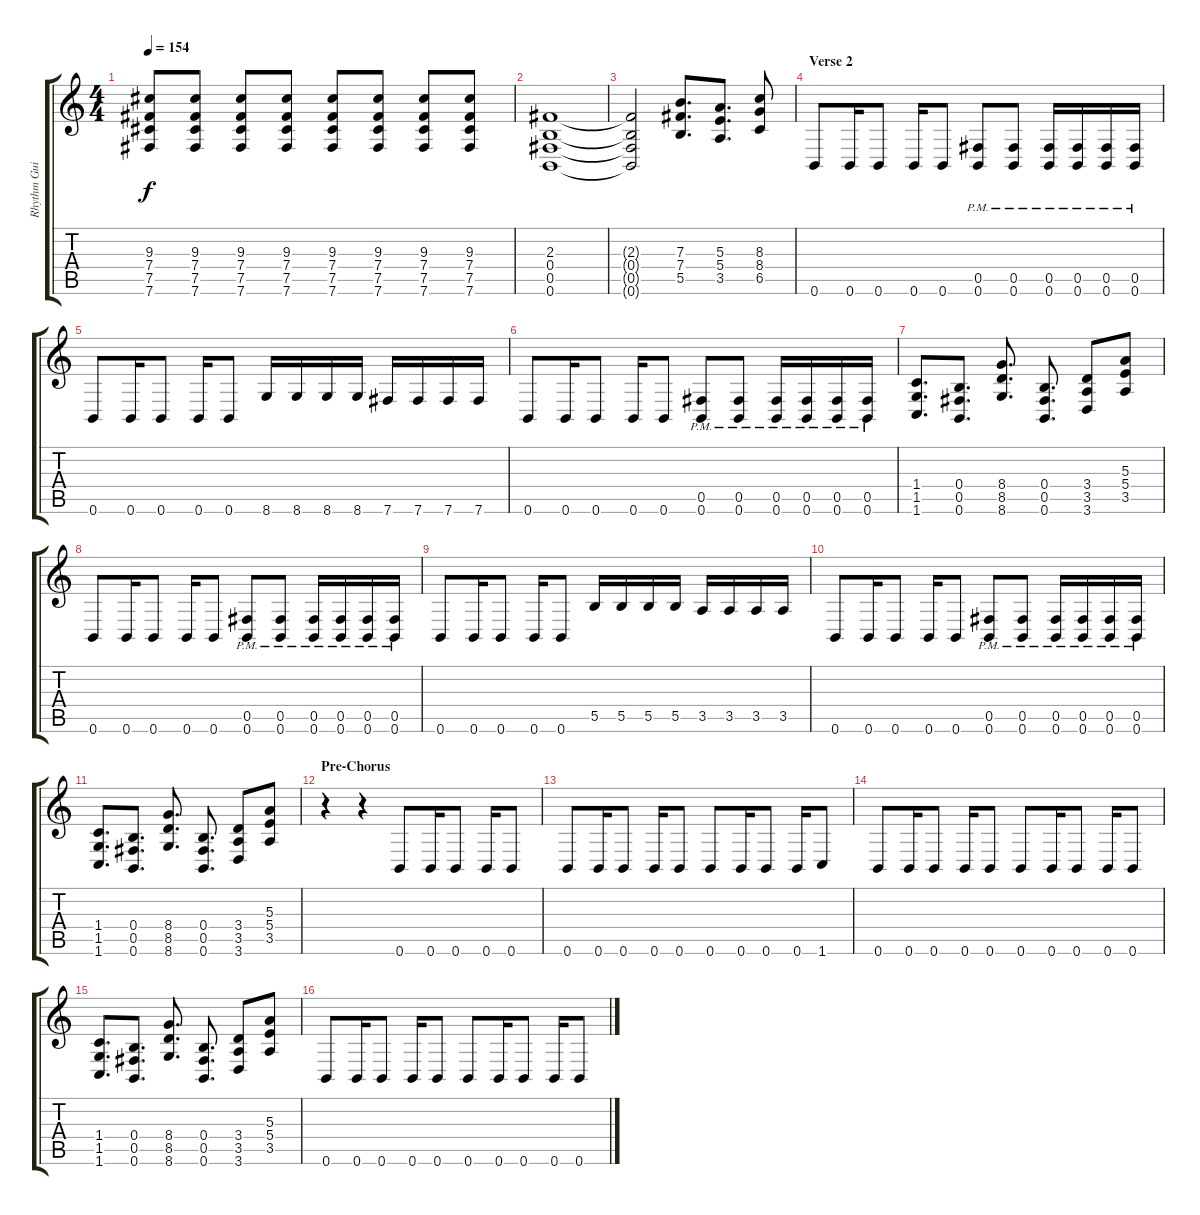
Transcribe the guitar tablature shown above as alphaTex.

\track ("Rhythm Guitar - Matt" "Rhythm Gui") {instrument distortionguitar}
\staff {score tabs}
\tuning (Db4 Ab3 E3 B2 Gb2 B1) {hide}
\ts (4 4)
\tempo 154
\clef g2
\ks c
(9.3 7.4 7.5 7.6).8{dy f} (9.3 7.4 7.5 7.6).8 (9.3 7.4 7.5 7.6).8 (9.3 7.4 7.5 7.6).8 (9.3 7.4 7.5 7.6).8 (9.3 7.4 7.5 7.6).8 (9.3 7.4 7.5 7.6).8 (9.3 7.4 7.5 7.6).8 |
(2.3 0.4 0.5 0.6).1 |
(2.3{t} 0.4{t} 0.5{t} 0.6{t}).2 (7.3 7.4 5.5).8{d} (5.3 5.4 3.5).8{d} (8.3 8.4 6.5).8 |
\section ("" "Verse 2")
0.6.8 0.6.16 0.6.8 0.6.16 0.6.8 (0.5{pm} 0.6{pm}).8 (0.5{pm} 0.6{pm}).8 (0.5{pm} 0.6{pm}).16 (0.5{pm} 0.6{pm}).16 (0.5{pm} 0.6{pm}).16 (0.5{pm} 0.6{pm}).16 |
0.6.8 0.6.16 0.6.8 0.6.16 0.6.8 8.6.16 8.6.16 8.6.16 8.6.16 7.6.16 7.6.16 7.6.16 7.6.16 |
0.6.8 0.6.16 0.6.8 0.6.16 0.6.8 (0.5{pm} 0.6{pm}).8 (0.5{pm} 0.6{pm}).8 (0.5{pm} 0.6{pm}).16 (0.5{pm} 0.6{pm}).16 (0.5{pm} 0.6{pm}).16 (0.5{pm} 0.6{pm}).16 |
(1.4 1.5 1.6).8{d} (0.4 0.5 0.6).8{d} (8.4 8.5 8.6).8{d} (0.4 0.5 0.6).8{d} (3.4 3.5 3.6).8 (5.3 5.4 3.5).8 |
0.6.8 0.6.16 0.6.8 0.6.16 0.6.8 (0.5{pm} 0.6{pm}).8 (0.5{pm} 0.6{pm}).8 (0.5{pm} 0.6{pm}).16 (0.5{pm} 0.6{pm}).16 (0.5{pm} 0.6{pm}).16 (0.5{pm} 0.6{pm}).16 |
0.6.8 0.6.16 0.6.8 0.6.16 0.6.8 5.5.16 5.5.16 5.5.16 5.5.16 3.5.16 3.5.16 3.5.16 3.5.16 |
0.6.8 0.6.16 0.6.8 0.6.16 0.6.8 (0.5{pm} 0.6{pm}).8 (0.5{pm} 0.6{pm}).8 (0.5{pm} 0.6{pm}).16 (0.5{pm} 0.6{pm}).16 (0.5{pm} 0.6{pm}).16 (0.5{pm} 0.6{pm}).16 |
(1.4 1.5 1.6).8{d} (0.4 0.5 0.6).8{d} (8.4 8.5 8.6).8{d} (0.4 0.5 0.6).8{d} (3.4 3.5 3.6).8 (5.3 5.4 3.5).8 |
\section ("" "Pre-Chorus")
r.4 r.4 0.6.8 0.6.16 0.6.8 0.6.16 0.6.8 |
0.6.8 0.6.16 0.6.8 0.6.16 0.6.8 0.6.8 0.6.16 0.6.8 0.6.16 1.6.8 |
0.6.8 0.6.16 0.6.8 0.6.16 0.6.8 0.6.8 0.6.16 0.6.8 0.6.16 0.6.8 |
(1.4 1.5 1.6).8{d} (0.4 0.5 0.6).8{d} (8.4 8.5 8.6).8{d} (0.4 0.5 0.6).8{d} (3.4 3.5 3.6).8 (5.3 5.4 3.5).8 |
0.6.8 0.6.16 0.6.8 0.6.16 0.6.8 0.6.8 0.6.16 0.6.8 0.6.16 0.6.8
